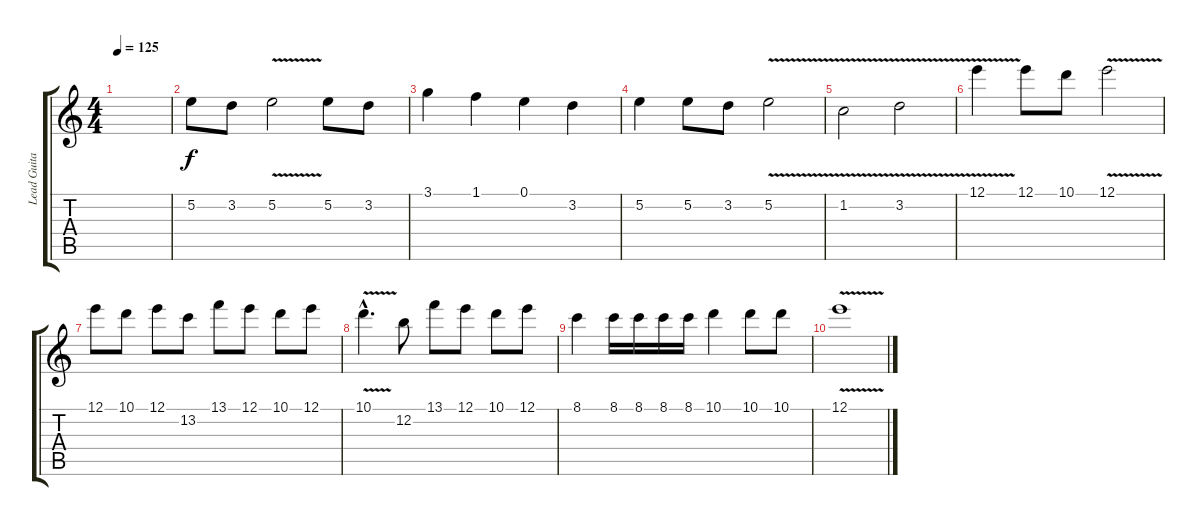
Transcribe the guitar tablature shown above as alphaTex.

\track ("Lead Guitar" "Lead Guita") {instrument overdrivenguitar}
\staff {score tabs}
\tuning (E4 B3 G3 D3 A2 E2) {hide}
\ts (4 4)
\tempo 125
\clef g2
\ks c
|
5.2.8 3.2.8 5.2{v}.2 5.2.8 3.2.8 |
3.1.4 1.1.4 0.1.4 3.2.4 |
5.2.4 5.2.8 3.2.8 5.2{v}.2 |
1.2{v}.2 3.2{v}.2 |
12.1{v}.4 12.1.8 10.1.8 12.1{v}.2 |
12.1.8 10.1.8 12.1.8 13.2.8 13.1.8 12.1.8 10.1.8 12.1.8 |
10.1{v hac}.4{d} 12.2.8 13.1.8 12.1.8 10.1.8 12.1.8 |
8.1.4 8.1.16 8.1.16 8.1.16 8.1.16 10.1.4 10.1.8 10.1.8 |
12.1{v}.1
